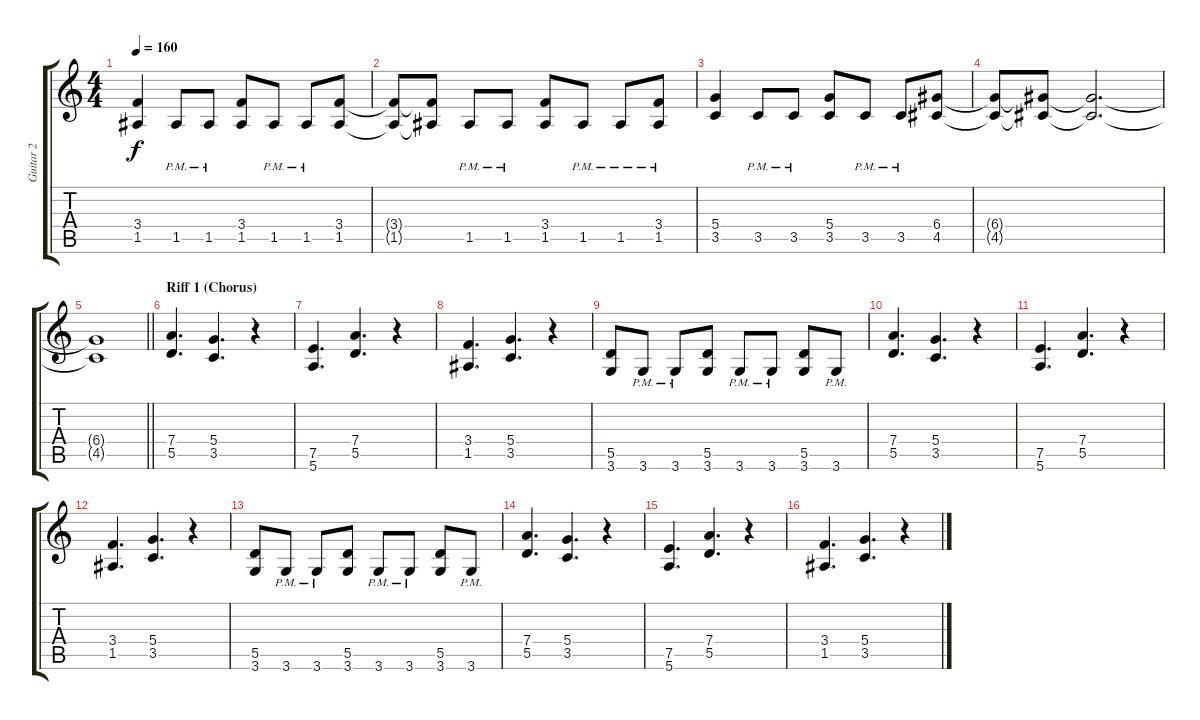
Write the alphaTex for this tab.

\track ("Guitar 2" "Guitar 2") {instrument distortionguitar}
\staff {score tabs}
\tuning (E4 B3 G3 D3 A2 E2) {hide}
\ts (4 4)
\tempo 160
\clef g2
\ks c
(3.4 1.5).4{dy f} 1.5{pm}.8 1.5{pm}.8 (3.4 1.5).8 1.5{pm}.8 1.5{pm}.8 (3.4 1.5).8 |
(3.4{t} 1.5{t}).8 (3.4{t} 1.5{t}).8 1.5{pm}.8 1.5{pm}.8 (3.4 1.5).8 1.5{pm}.8 1.5{pm}.8 (3.4{pm} 1.5{pm}).8 |
(5.4 3.5).4 3.5{pm}.8 3.5{pm}.8 (5.4 3.5).8 3.5{pm}.8 3.5{pm}.8 (6.4 4.5).8 |
(6.4{t} 4.5{t}).8 (6.4{t} 4.5{t}).8 (6.4{t} 4.5{t}).2{d} |
\barLineRight lightlight
(6.4{t} 4.5{t}).1 |
\section ("" "Riff 1 (Chorus)")
(7.4 5.5).4{d} (5.4 3.5).4{d} r.4 |
(7.5 5.6).4{d} (7.4 5.5).4{d} r.4 |
(3.4 1.5).4{d} (5.4 3.5).4{d} r.4 |
(5.5 3.6).8 3.6{pm}.8 3.6{pm}.8 (5.5 3.6).8 3.6{pm}.8 3.6{pm}.8 (5.5 3.6).8 3.6{pm}.8 |
(7.4 5.5).4{d} (5.4 3.5).4{d} r.4 |
(7.5 5.6).4{d} (7.4 5.5).4{d} r.4 |
(3.4 1.5).4{d} (5.4 3.5).4{d} r.4 |
(5.5 3.6).8 3.6{pm}.8 3.6{pm}.8 (5.5 3.6).8 3.6{pm}.8 3.6{pm}.8 (5.5 3.6).8 3.6{pm}.8 |
(7.4 5.5).4{d} (5.4 3.5).4{d} r.4 |
(7.5 5.6).4{d} (7.4 5.5).4{d} r.4 |
(3.4 1.5).4{d} (5.4 3.5).4{d} r.4
